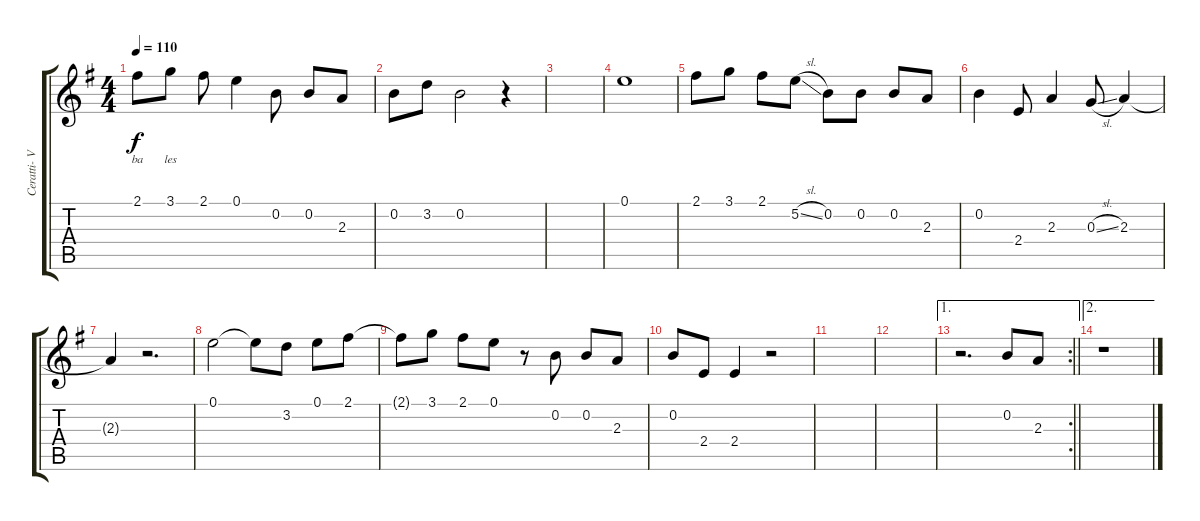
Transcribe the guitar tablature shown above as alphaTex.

\track ("Ceratti- Voz" "Ceratti- V") {instrument overdrivenguitar}
\staff {score tabs}
\tuning (E4 B3 G3 D3 A2 E2) {hide}
\ts (4 4)
\tempo 110
\clef g2
\ks eminor
2.1{t}.8{lyrics (0 "ba") lyrics (1 "") lyrics (2 "") lyrics (3 "") lyrics (4 "") dy f} 3.1.8{lyrics (0 "les") lyrics (1 "") lyrics (2 "") lyrics (3 "") lyrics (4 "")} 2.1.8 0.1.4 0.2.8 0.2.8 2.3.8 |
0.2.8 3.2.8 0.2.2 r.4 |
|
0.1.1 |
2.1.8 3.1.8 2.1.8 5.2{sl}.8 0.2.8 0.2.8 0.2.8 2.3.8 |
0.2.4 2.4.8 2.3.4 0.3{sl}.8 2.3.4 |
2.3{t}.4 r.2{d} |
0.1.2 0.1{t}.8 3.2.8 0.1.8 2.1.8 |
2.1{t}.8 3.1.8 2.1.8 0.1.8 r.8 0.2.8 0.2.8 2.3.8 |
0.2.8 2.4.8 2.4.4 r.2 |
|
|
\ae 1
\rc 2
\barLineRight lightlight
r.2{d} 0.2.8 2.3.8 |
\ae 2
r.1
